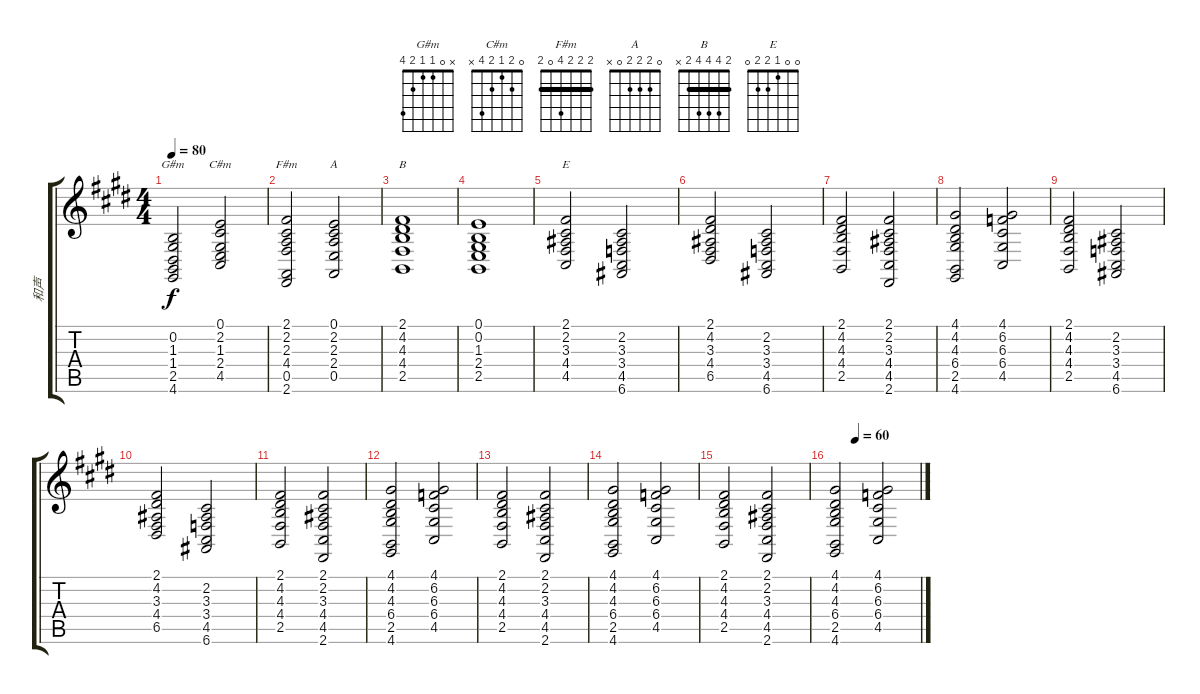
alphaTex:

\track ("和声" "和声") {instrument stringensemble2}
\staff {score tabs}
\tuning (E4 B3 G3 D3 A2 E2) {hide}
\chord ("G#m" x 0 1 1 2 4)
\chord ("C#m" 0 2 1 2 4 x)
\chord ("F#m" 2 2 2 4 0 2) {barre 2}
\chord ("A" 0 2 2 2 0 x)
\chord ("B" 2 4 4 4 2 x) {barre 2}
\chord ("E" 0 0 1 2 2 0)
\ts (4 4)
\tempo 80
\clef g2
\ks c#minor
(0.2 1.3 1.4 2.5 4.6).2{ch "G#m" dy f} (0.1 2.2 1.3 2.4 4.5).2{ch "C#m"} |
(2.1 2.2 2.3 4.4 0.5 2.6).2{ch "F#m"} (0.1 2.2 2.3 2.4 0.5).2{ch "A"} |
(2.1 4.2 4.3 4.4 2.5).1{ch "B"} |
(0.1 0.2 1.3 2.4 2.5).1 |
(2.1 2.2 3.3 4.4 4.5).2{ch "E"} (2.2 3.3 3.4 4.5 6.6).2 |
(2.1 4.2 3.3 4.4 6.5).2 (2.2 3.3 3.4 4.5 6.6).2 |
(2.1 4.2 4.3 4.4 2.5).2 (2.1 2.2 3.3 4.4 4.5 2.6).2 |
(4.1 4.2 4.3 6.4 2.5 4.6).2 (4.1 6.2 6.3 6.4 4.5).2 |
(2.1 4.2 4.3 4.4 2.5).2 (2.2 3.3 3.4 4.5 6.6).2 |
(2.1 4.2 3.3 4.4 6.5).2 (2.2 3.3 3.4 4.5 6.6).2 |
(2.1 4.2 4.3 4.4 2.5).2 (2.1 2.2 3.3 4.4 4.5 2.6).2 |
(4.1 4.2 4.3 6.4 2.5 4.6).2 (4.1 6.2 6.3 6.4 4.5).2 |
(2.1 4.2 4.3 4.4 2.5).2 (2.1 2.2 3.3 4.4 4.5 2.6).2 |
(4.1 4.2 4.3 6.4 2.5 4.6).2 (4.1 6.2 6.3 6.4 4.5).2 |
(2.1 4.2 4.3 4.4 2.5).2 (2.1 2.2 3.3 4.4 4.5 2.6).2 |
\tempo (60 0.25)
(4.1 4.2 4.3 6.4 2.5 4.6).2 (4.1 6.2 6.3 6.4 4.5).2
